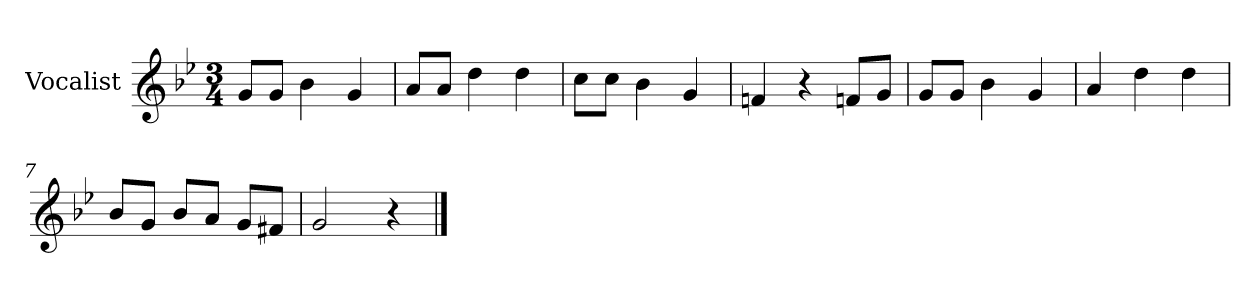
**kern
*part1
*staff1
*I"Vocalist
*k[b-e-]
*g:
*M3/4
=1
8gL
8gJ
4b-
4g
=2
8aL
8aJ
4dd
4dd
=3
8ccL
8ccJ
4b-
4g
=4
4fn
4r
8fnL
8gJ
=5
8gL
8gJ
4b-
4g
=6
4a
4dd
4dd
=7
8b-L
8gJ
8b-L
8aJ
8gL
8f#XJ
=8
2g
4r
==
*-
